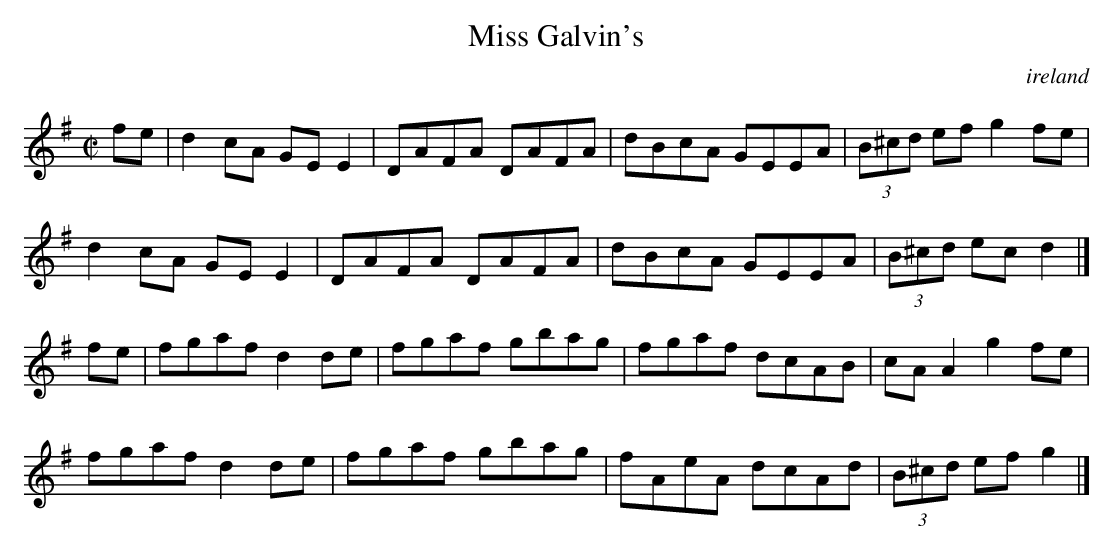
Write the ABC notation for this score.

X:1
T:Miss Galvin's
O:ireland
M:C|
L:1/8
K:D Mixolydian
fe|d2cA GEE2|DAFA DAFA|dBcA GEEA|(3B^cd ef g2fe|!
d2cA GEE2|DAFA DAFA|dBcA GEEA|(3B^cd ec d2|]!
fe|fgaf d2de|fgaf gbag|fgaf dcAB|cAA2 g2fe|!
fgaf d2de|fgaf gbag|fAeA dcAd|(3B^cd ef g2|]!
